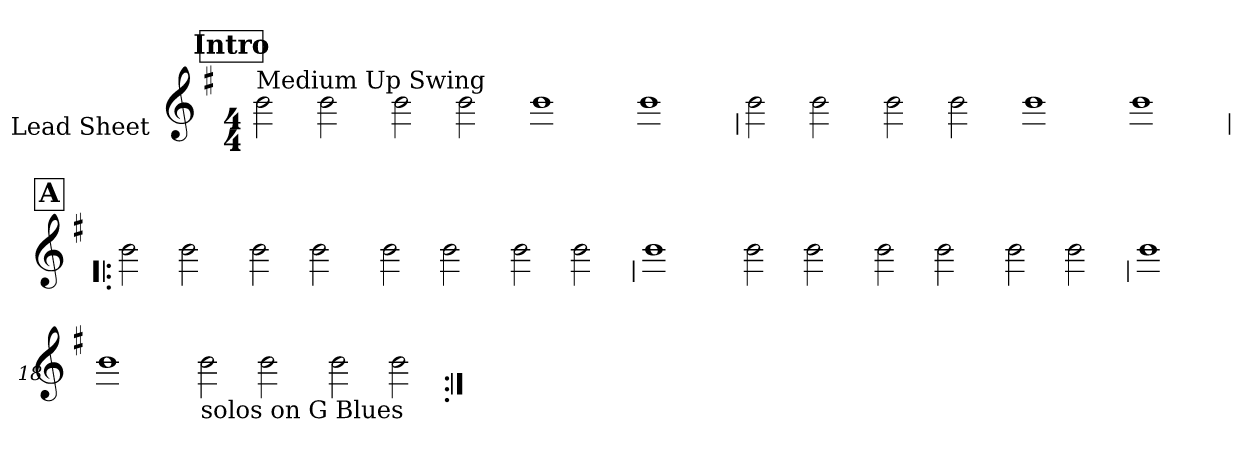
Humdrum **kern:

**kern
*part1
*staff1
*I"Lead Sheet
*stria0
*clefG2
*k[f#]
*G:
*M4/4
!!LO:REH:place=s1:a:t=Intro
=1||
!LO:TX:a:t=Medium Up Swing
2b
2b
=2-
2b
2b
=3-
1b
=4-
1b
!!LO:LB:g=z
=5
2b
2b
=6-
2b
2b
=7-
1b
=8-
1b
!!LO:LB:g=z
!!LO:REH:place=s1:a:t=A
=9!|:
2b
2b
=10-
2b
2b
=11-
2b
2b
=12-
2b
2b
!!LO:LB:g=z
=13
1b
=14-
2b
2b
=15-
2b
2b
=16-
2b
2b
!!LO:LB:g=z
=17
1b
=18-
1b
=19-
!LO:TX:b:t=solos on G Blues
2b
2b
=20-
2b
2b
=:|!
*-
